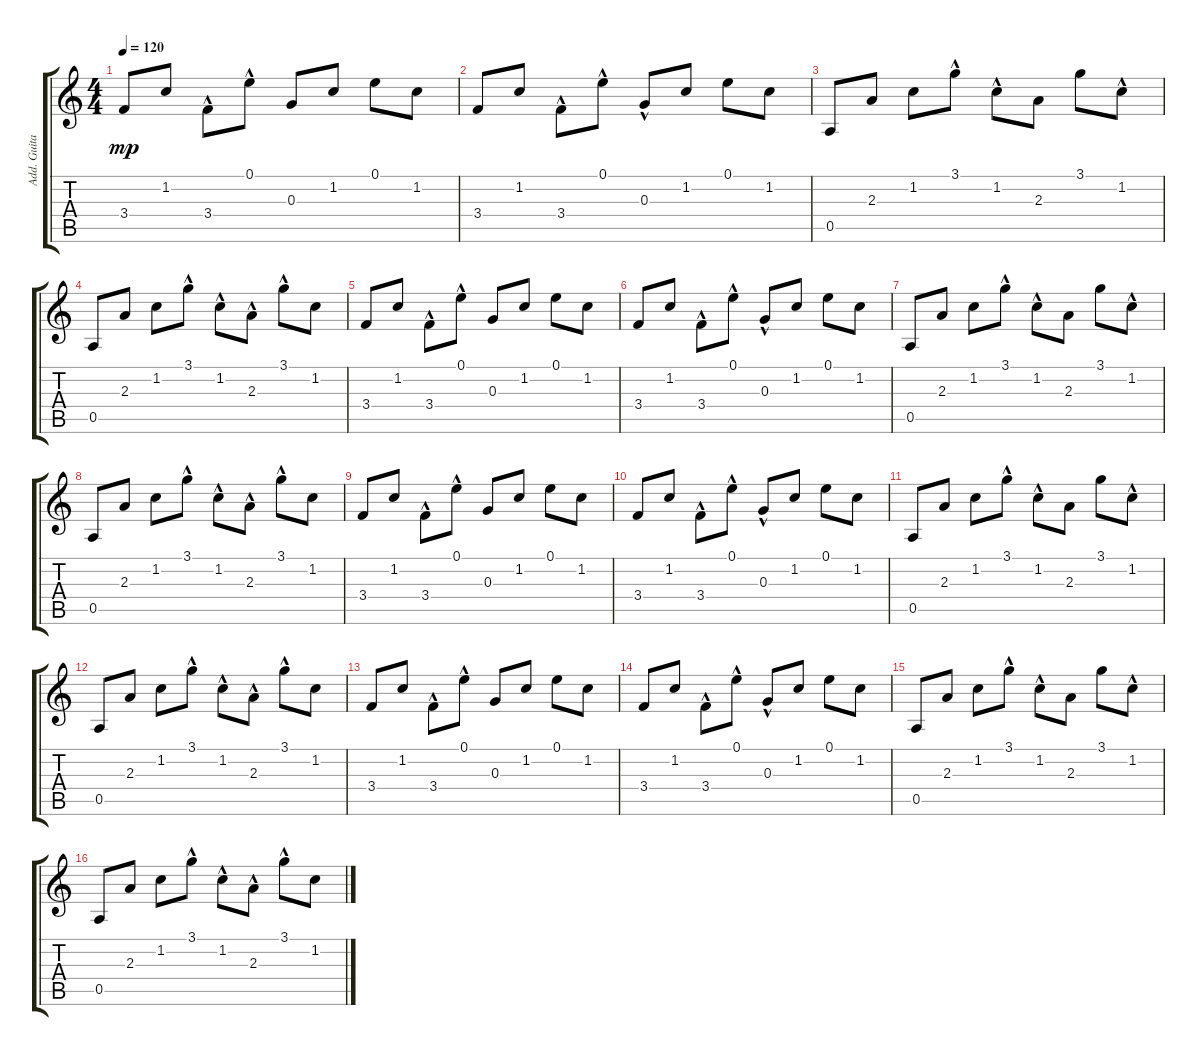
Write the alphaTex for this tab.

\track ("Add. Guitar" "Add. Guita") {instrument electricguitarclean}
\staff {score tabs}
\tuning (E4 B3 G3 D3 A2 E2) {hide}
\ts (4 4)
\tempo 120
\clef g2
\ks c
3.4.8{dy mp balance 2 instrument electricguitarclean} 1.2.8 3.4{hac}.8 0.1{hac}.8 0.3.8 1.2.8 0.1.8 1.2.8 |
3.4.8 1.2.8 3.4{hac}.8 0.1{hac}.8 0.3{hac}.8 1.2.8 0.1.8 1.2.8 |
0.5.8 2.3.8 1.2.8 3.1{hac}.8 1.2{hac}.8 2.3.8 3.1.8 1.2{hac}.8 |
0.5.8 2.3.8 1.2.8 3.1{hac}.8 1.2{hac}.8 2.3{hac}.8 3.1{hac}.8 1.2.8 |
3.4.8 1.2.8 3.4{hac}.8 0.1{hac}.8 0.3.8 1.2.8 0.1.8 1.2.8 |
3.4.8 1.2.8 3.4{hac}.8 0.1{hac}.8 0.3{hac}.8 1.2.8 0.1.8 1.2.8 |
0.5.8 2.3.8 1.2.8 3.1{hac}.8 1.2{hac}.8 2.3.8 3.1.8 1.2{hac}.8 |
0.5.8 2.3.8 1.2.8 3.1{hac}.8 1.2{hac}.8 2.3{hac}.8 3.1{hac}.8 1.2.8 |
3.4.8 1.2.8 3.4{hac}.8 0.1{hac}.8 0.3.8 1.2.8 0.1.8 1.2.8 |
3.4.8 1.2.8 3.4{hac}.8 0.1{hac}.8 0.3{hac}.8 1.2.8 0.1.8 1.2.8 |
0.5.8 2.3.8 1.2.8 3.1{hac}.8 1.2{hac}.8 2.3.8 3.1.8 1.2{hac}.8 |
0.5.8 2.3.8 1.2.8 3.1{hac}.8 1.2{hac}.8 2.3{hac}.8 3.1{hac}.8 1.2.8 |
3.4.8 1.2.8 3.4{hac}.8 0.1{hac}.8 0.3.8 1.2.8 0.1.8 1.2.8 |
3.4.8 1.2.8 3.4{hac}.8 0.1{hac}.8 0.3{hac}.8 1.2.8 0.1.8 1.2.8 |
0.5.8 2.3.8 1.2.8 3.1{hac}.8 1.2{hac}.8 2.3.8 3.1.8 1.2{hac}.8 |
0.5.8 2.3.8 1.2.8 3.1{hac}.8 1.2{hac}.8 2.3{hac}.8 3.1{hac}.8 1.2.8
